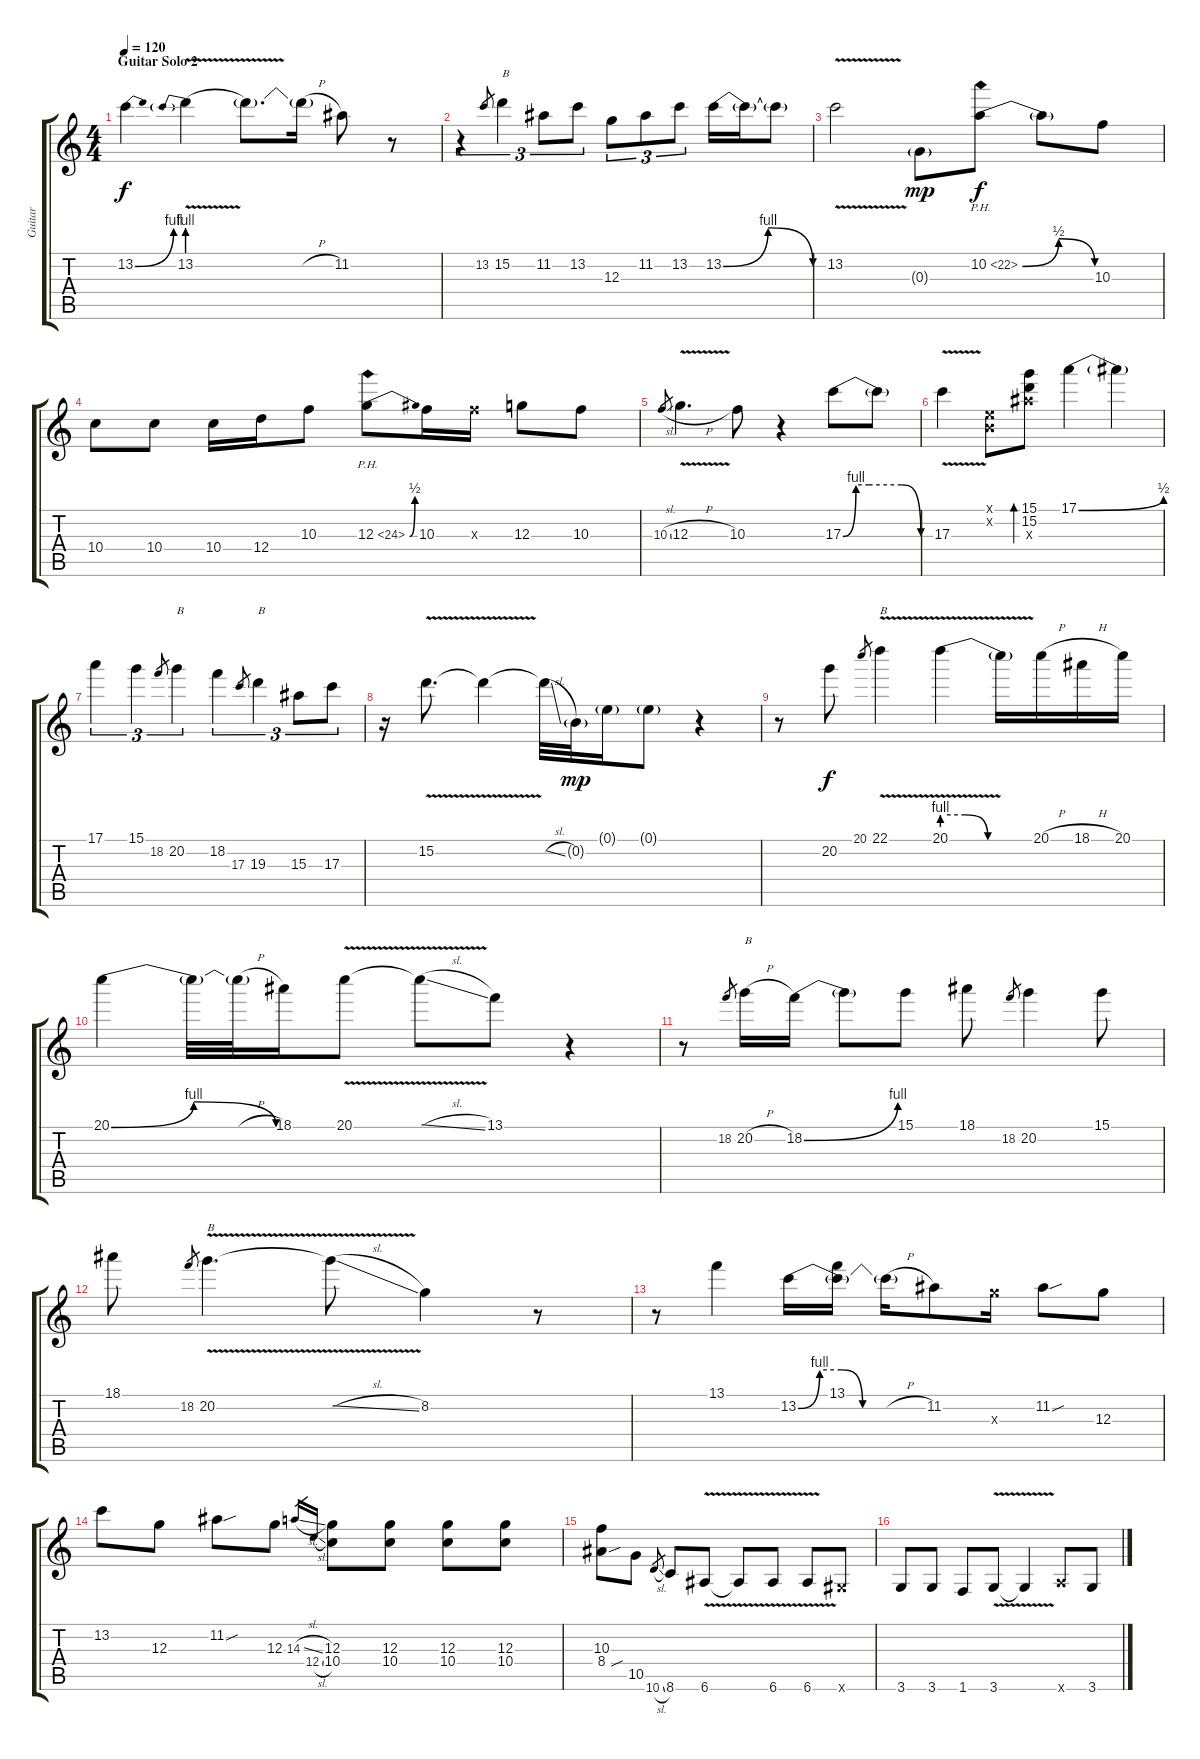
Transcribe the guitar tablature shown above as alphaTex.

\track ("Guitar" "Guitar") {instrument electricguitarjazz}
\staff {score tabs}
\tuning (E4 B3 G3 D3 A2 E2) {hide}
\ts (4 4)
\section ("" "Guitar Solo 2")
\tempo 120
\clef g2
\ks c
13.2{be (bend 0 0 60 4)}.4{dy f} 13.2{be (prebend 0 4 60 4) v}.4 13.2{t}.8{d} 13.2{h t}.16 11.2.8 r.8 |
r.4{tu (3 2)} 13.2.8{gr} 15.2.4{tu (3 2) txt "B"} 11.2.8{tu (3 2)} 13.2.8{tu (3 2)} 12.3.8{tu (3 2)} 11.2.8{tu (3 2)} 13.2.8{tu (3 2)} 13.2{be (bendrelease 0 0 15 4 45 4 60 0)}.16 13.2{t}.16 13.2{t}.8 |
13.2{v}.2 0.3{g}.8{dy mp} 10.2{be (bendrelease 0 0 20 2 45 2 60 0) ph 12}.8{dy f} 10.2{t}.8 10.3.8 |
10.4.8 10.4.8 10.4.16 12.4.16 10.3.8 12.3{be (bend 0 0 60 2) ph 12}.8 10.3.16 10.3{x}.16 12.3.8 10.3.8 |
10.3{sl}.8{gr} 12.3{v h}.4{d} 10.3.8 r.4 17.3{be (custom 0 0 10 4 20 4 45 4 60 0)}.8 17.3{t}.8 |
17.3{v}.4 (0.1{x} 0.2{x}).8 (15.1 15.2 15.3{x}).8{bd 480} 17.1{be (bend 0 0 60 2)}.4 17.1{t}.4 |
17.1.4{tu (3 2)} 15.1.4{tu (3 2)} 18.2.8{gr} 20.2.4{tu (3 2) txt "B"} 18.2.4{tu (3 2)} 17.3.8{gr} 19.3.4{tu (3 2) txt "B"} 15.3.8{tu (3 2)} 17.3.8{tu (3 2)} |
r.16 15.2{v}.8{d} 15.2{t}.4 15.2{sl t}.32 0.2{g}.32{dy mp} 0.1{g}.16 0.1{g}.8 r.4 |
r.8 20.2.8{dy f} 20.1.8{gr} 22.1{v}.4{txt "B"} 20.1{be (custom 0 4 15 4 30 0 60 0) v}.4 20.1{t}.16 20.1{h}.16 18.1{h}.16 20.1.16 |
20.1{be (bendrelease 0 0 15 4 55 4 60 0)}.4 20.1{t}.32 20.1{h t}.32 18.1.16 20.1{v}.8 20.1{sl t}.8 13.1.8 r.4 |
r.8 18.2.8{gr} 20.2{h}.16{txt "B"} 18.2{be (bend 0 0 60 4)}.16 18.2{t}.8 15.1.8 18.1.8 18.2.8{gr} 20.2.4 15.1.8 |
18.1.8 18.2.8{gr} 20.2{v}.4{d txt "B"} 20.2{sl t}.8 8.2.4 r.8 |
r.8 13.1.4 13.2{be (custom 0 0 10 4 20 4 30 0 60 0)}.16 (13.1 13.2{t}).16 13.2{h t}.16 11.2.8 12.3{x}.16 11.2{sou}.8 12.3.8 |
13.2.8 12.3.8 11.2{sou}.8 12.3.8 14.3{sl}.16{gr} 12.4{sl}.16{gr} (12.3 10.4).8 (12.3 10.4).8 (12.3 10.4).8 (12.3 10.4).8 |
(10.3 8.4{sou}).8 10.5.8 10.6{sl}.8{gr} 8.6.8 6.6{v}.8 6.6{t}.8 6.6{v}.8 6.6{v}.8 4.6{x}.8 |
3.6.8 3.6.8 1.6.8 3.6{v}.8 3.6{t}.4 5.6{x}.8 3.6.8
